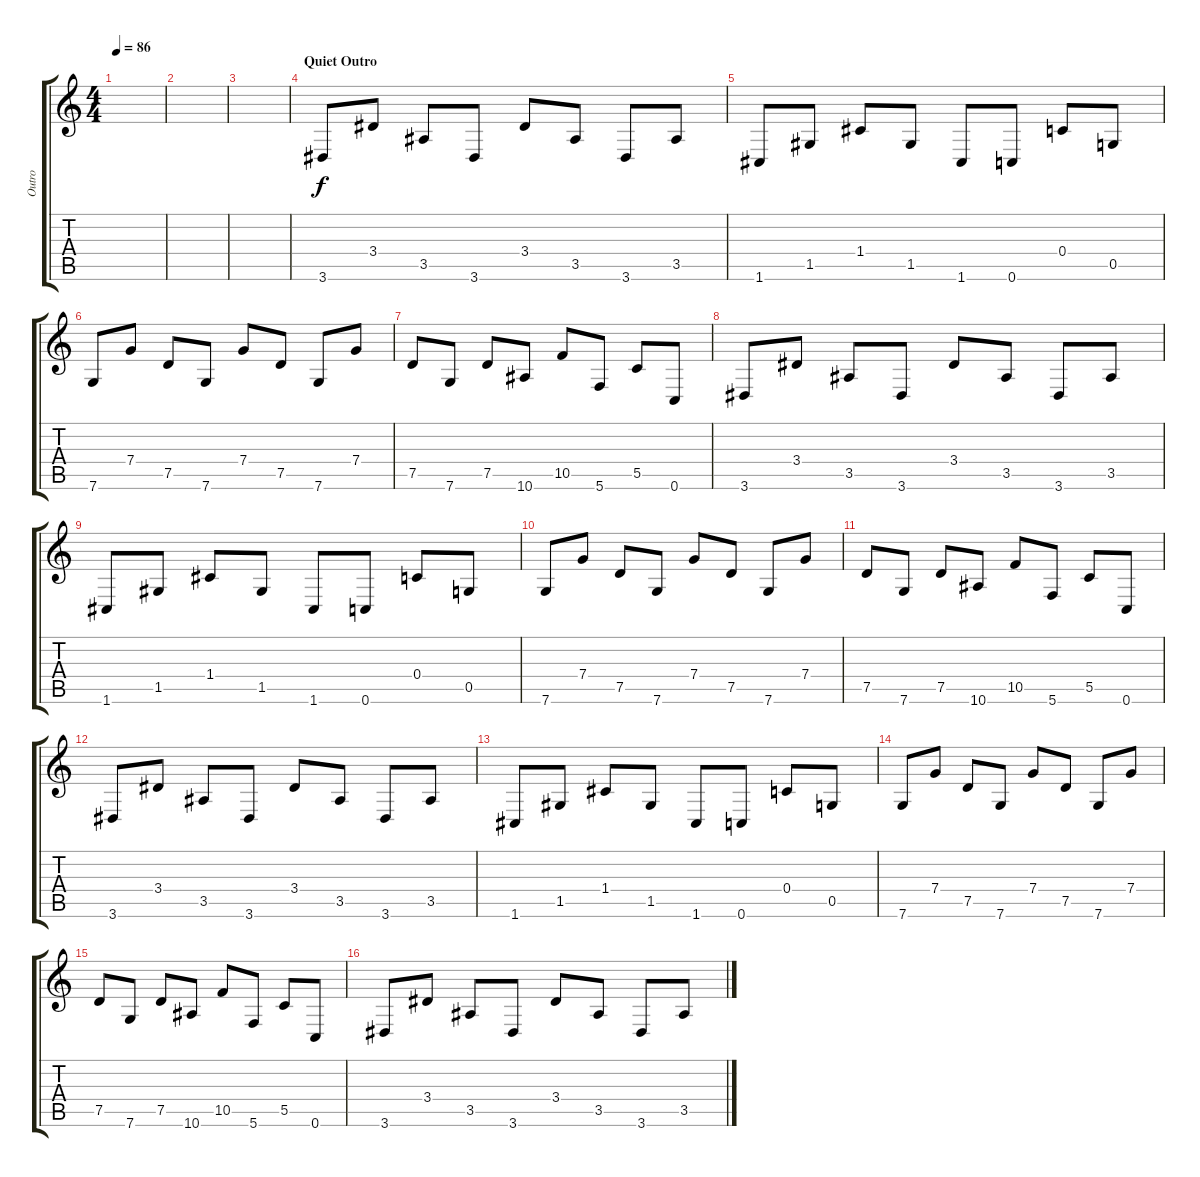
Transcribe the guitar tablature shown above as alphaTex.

\track ("Outro" "Outro") {instrument acousticguitarnylon}
\staff {score tabs}
\tuning (D4 A3 F3 C3 G2 C2) {hide}
\ts (4 4)
\tempo 86
\clef g2
\ks c
|
|
|
\section ("" "Quiet Outro")
3.6.8 3.4.8 3.5.8 3.6.8 3.4.8 3.5.8 3.6.8 3.5.8 |
1.6.8 1.5.8 1.4.8 1.5.8 1.6.8 0.6.8 0.4.8 0.5.8 |
7.6.8 7.4.8 7.5.8 7.6.8 7.4.8 7.5.8 7.6.8 7.4.8 |
7.5.8 7.6.8 7.5.8 10.6.8 10.5.8 5.6.8 5.5.8 0.6.8 |
3.6.8 3.4.8 3.5.8 3.6.8 3.4.8 3.5.8 3.6.8 3.5.8 |
1.6.8 1.5.8 1.4.8 1.5.8 1.6.8 0.6.8 0.4.8 0.5.8 |
7.6.8 7.4.8 7.5.8 7.6.8 7.4.8 7.5.8 7.6.8 7.4.8 |
7.5.8 7.6.8 7.5.8 10.6.8 10.5.8 5.6.8 5.5.8 0.6.8 |
3.6.8 3.4.8 3.5.8 3.6.8 3.4.8 3.5.8 3.6.8 3.5.8 |
1.6.8 1.5.8 1.4.8 1.5.8 1.6.8 0.6.8 0.4.8 0.5.8 |
7.6.8 7.4.8 7.5.8 7.6.8 7.4.8 7.5.8 7.6.8 7.4.8 |
7.5.8 7.6.8 7.5.8 10.6.8 10.5.8 5.6.8 5.5.8 0.6.8 |
3.6.8 3.4.8 3.5.8 3.6.8 3.4.8 3.5.8 3.6.8 3.5.8
